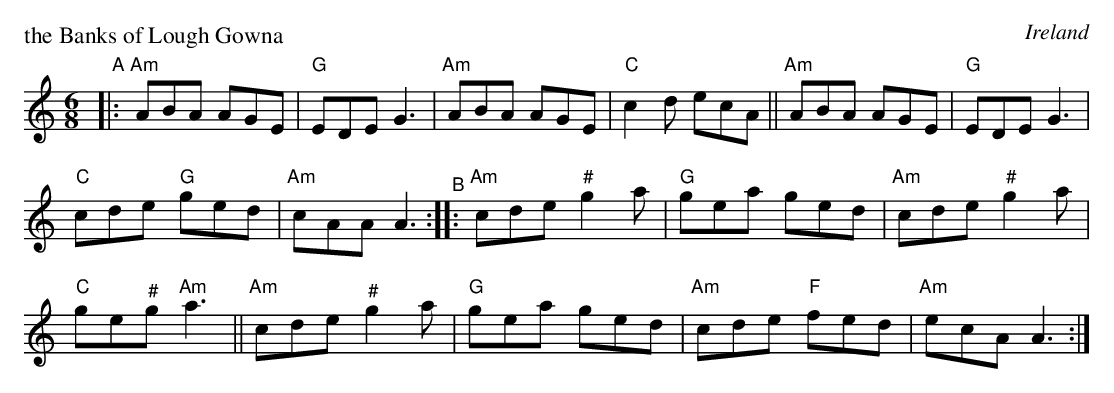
X:1
P: the Banks of Lough Gowna
O: Ireland
M: 6/8
L: 1/8
K: C
"^A"|:\
"Am"ABA AGE | "G"EDE G3 | "Am"ABA AGE | "C"c2d ecA || "Am"ABA AGE | "G"EDE G3 |
"C"cde "G"ged | "Am"cAA A3 "^B":: "Am"cde "^#"g2a | "G"gea ged | "Am"cde "^#"g2a |
"C"ge"^#"g "Am"a3 || "Am"cde "^#"g2a | "G"gea ged | "Am"cde "F"fed | "Am"ecA A3 :|
